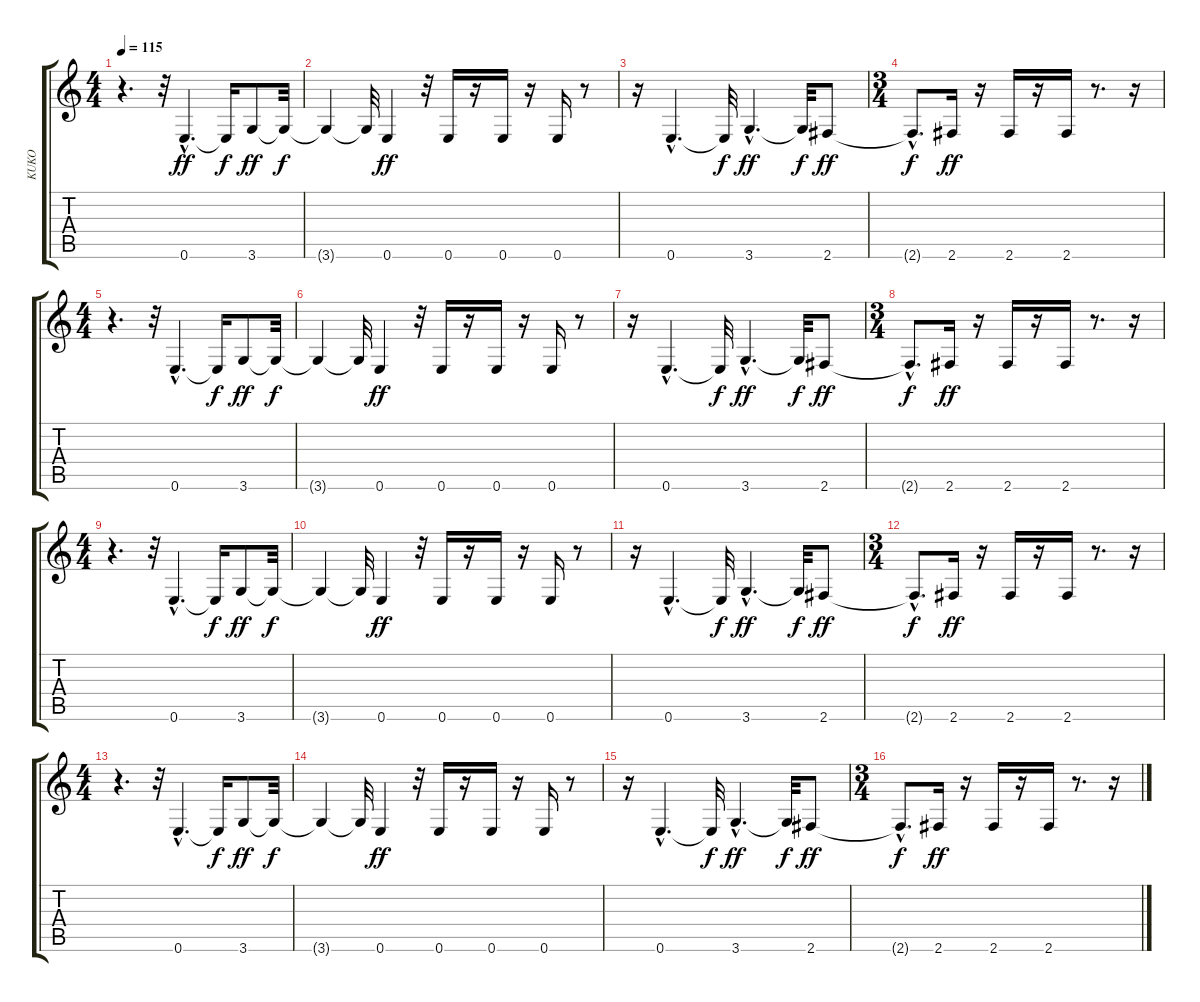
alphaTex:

\track ("KUKO" "KUKO") {instrument electricbasspick}
\staff {score tabs}
\tuning (E4 B3 G3 D3 A2 E2) {hide}
\ts (4 4)
\tempo 115
\clef g2
\ks c
r.4{d dy ff instrument electricbasspick} r.32 0.6{hac}.4{d} 0.6{t}.16{dy f} 3.6.8{dy ff} 3.6{t}.32{dy f} |
3.6{t}.4 3.6{t}.32 0.6.4{dy ff} r.32 0.6.16 r.16 0.6.16 r.16 0.6.16 r.8 |
r.16 0.6{hac}.4{d} 0.6{t}.32{dy f} 3.6{hac}.4{d dy ff} 3.6{t}.32{dy f} 2.6.8{dy ff} |
\ts (3 4)
2.6{hac t}.8{d dy f} 2.6.16{dy ff} r.16 2.6.16 r.16 2.6.16 r.8{d} r.16 |
\ts (4 4)
r.4{d} r.32 0.6{hac}.4{d} 0.6{t}.16{dy f} 3.6.8{dy ff} 3.6{t}.32{dy f} |
3.6{t}.4 3.6{t}.32 0.6.4{dy ff} r.32 0.6.16 r.16 0.6.16 r.16 0.6.16 r.8 |
r.16 0.6{hac}.4{d} 0.6{t}.32{dy f} 3.6{hac}.4{d dy ff} 3.6{t}.32{dy f} 2.6.8{dy ff} |
\ts (3 4)
2.6{hac t}.8{d dy f} 2.6.16{dy ff} r.16 2.6.16 r.16 2.6.16 r.8{d} r.16 |
\ts (4 4)
r.4{d} r.32 0.6{hac}.4{d} 0.6{t}.16{dy f} 3.6.8{dy ff} 3.6{t}.32{dy f} |
3.6{t}.4 3.6{t}.32 0.6.4{dy ff} r.32 0.6.16 r.16 0.6.16 r.16 0.6.16 r.8 |
r.16 0.6{hac}.4{d} 0.6{t}.32{dy f} 3.6{hac}.4{d dy ff} 3.6{t}.32{dy f} 2.6.8{dy ff} |
\ts (3 4)
2.6{hac t}.8{d dy f} 2.6.16{dy ff} r.16 2.6.16 r.16 2.6.16 r.8{d} r.16 |
\ts (4 4)
r.4{d} r.32 0.6{hac}.4{d} 0.6{t}.16{dy f} 3.6.8{dy ff} 3.6{t}.32{dy f} |
3.6{t}.4 3.6{t}.32 0.6.4{dy ff} r.32 0.6.16 r.16 0.6.16 r.16 0.6.16 r.8 |
r.16 0.6{hac}.4{d} 0.6{t}.32{dy f} 3.6{hac}.4{d dy ff} 3.6{t}.32{dy f} 2.6.8{dy ff} |
\ts (3 4)
2.6{hac t}.8{d dy f} 2.6.16{dy ff} r.16 2.6.16 r.16 2.6.16 r.8{d} r.16
